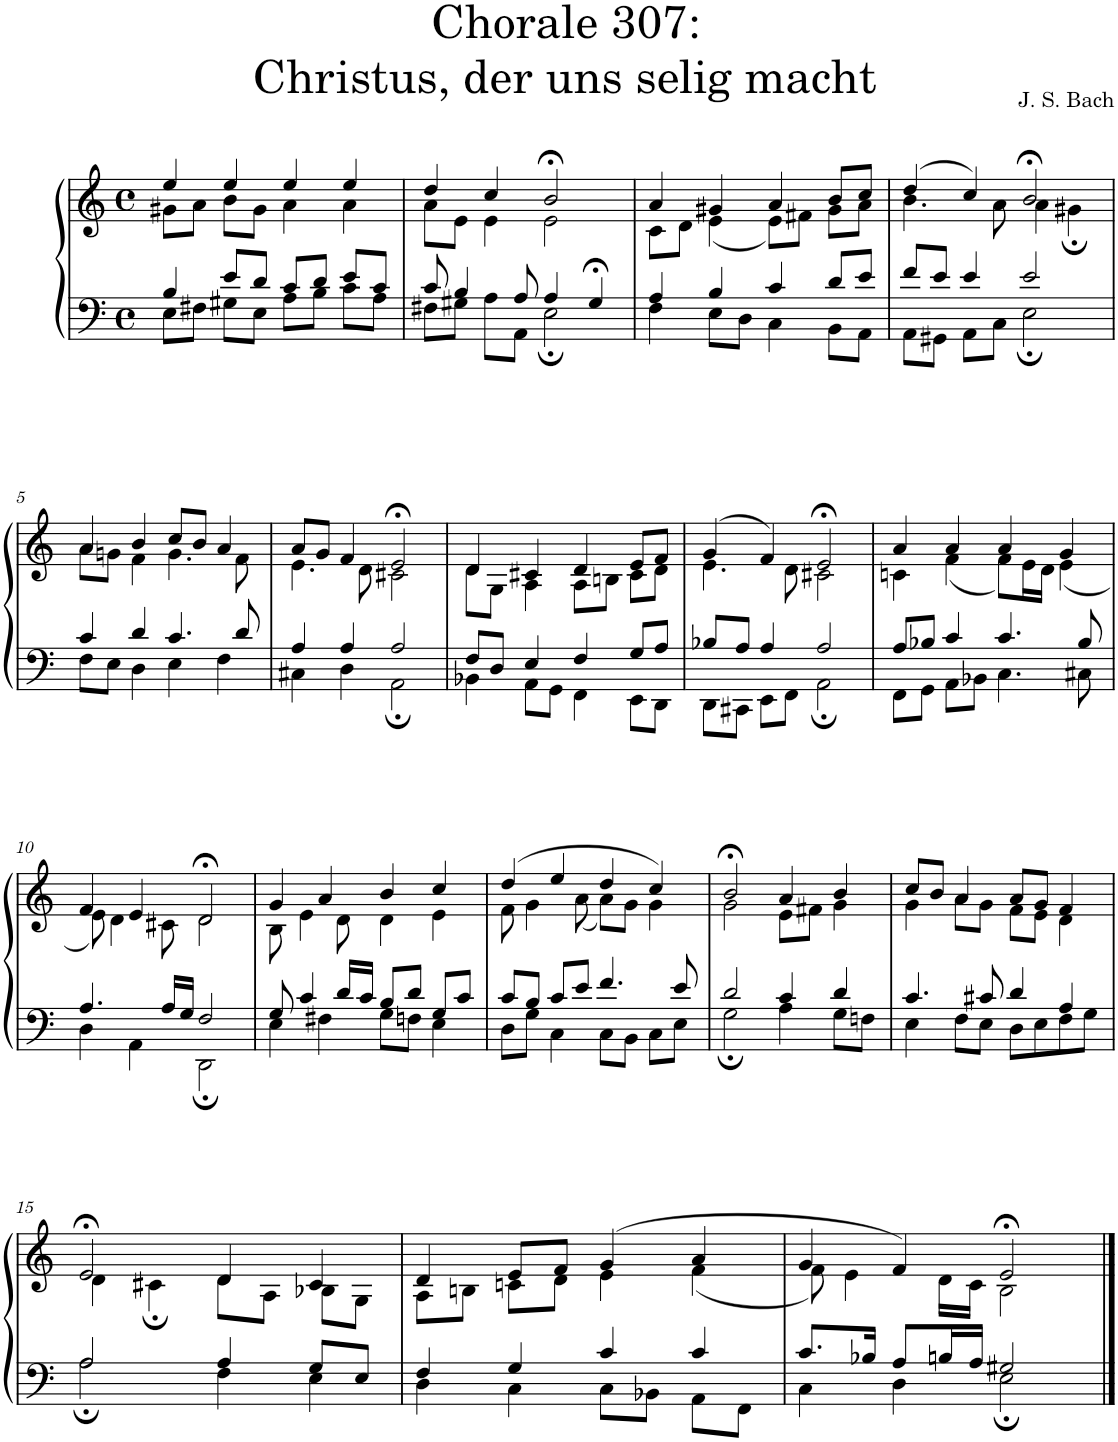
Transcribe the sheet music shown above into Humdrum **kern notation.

**kern	**kern
*part1	*part1
*staff2	*staff1
*I"S,A	*
*clefF4	*clefG2
*k[]	*k[]
*M4/4	*M4/4
*met(c)	*met(c)
=1	=1
*^	*^
4B/	8E\L	4ee/	8g#X\L
.	8F#X\J	.	8a\J
8e/L	8G#X\L	4ee/	8b\L
8d/J	8E\J	.	8g#\J
8c/L	8A\L	4ee/	4a\
8d/J	8B\J	.	.
8e/L	8c\L	4ee/	4a\
8c/J	8A\J	.	.
=2	=2	=2	=2
8c/	8F#X\L	4dd/	8a\L
4B/	8G#X\J	.	8e\J
.	8A\L	4cc/	4e\
8A/	8AA\J	.	.
4A/	2E;\	2b;</	2e\
4G#;</	.	.	.
=3	=3	=3	=3
4A/	4F\	4a/	8c\L
.	.	.	8d\J
4B/	8E\L	4g#X/	(<4e\
.	8D\J	.	.
4c/	4C\	4a/	8e\L)
.	.	.	8f#X\J
8d/L	8BB\L	8b/L	8g#\L
8e/J	8AA\J	8cc/J	8a\J
=4	=4	=4	=4
8f/L	8AA\L	(>4dd/	4.b\
8e/J	8GG#X\J	.	.
4e/	8AA\L	4cc/)	.
.	8C\J	.	8a\
2e/	2E;\	2b;</	4a\
.	.	.	4g#X;\
!!LO:LB:g=z	!!
=5	=5	=5	=5
4c/	8F\L	4a/	8a\L
.	8E\J	.	8gn\J
4d/	4D\	4b/	4f\
4.c/	4E\	8cc/L	4.g\
.	.	8b/J	.
.	4F\	4a/	.
8d/	.	.	8f\
=6	=6	=6	=6
4A/	4C#X\	8a/L	4.e\
.	.	8g/J	.
4A/	4D\	4f/	.
.	.	.	8d\
2A/	2AA;\	2e;</	2c#X\
=7	=7	=7	=7
8F/L	4BB-X\	4d/	8d\L
8D/J	.	.	8G\J
4E/	8AA\L	4c#X/	4A\
.	8GG\J	.	.
4F/	4FF\	4d/	8A\L
.	.	.	8Bn\J
8G/L	8EE\L	8e/L	8c#\L
8A/J	8DD\J	8f/J	8d\J
=8	=8	=8	=8
8B-X/L	8DD\L	(>4g/	4.e\
8A/J	8CC#X\J	.	.
4A/	8EE\L	4f/)	.
.	8FF\J	.	8d\
2A/	2AA;\	2e;</	2c#X\
=9	=9	=9	=9
8A/L	8FF\L	4a/	4cn\
8B-X/J	8GG\J	.	.
4c/	8AA\L	4a/	(<4f\
.	8BB-X\J	.	.
4.c/	4.C\	4a/	8f\L)
.	.	.	16e\L
.	.	.	16d\JJ
.	.	4g/	(<4e\
8B-/	8C#X\	.	.
!!LO:LB:g=z	!!
=10	=10	=10	=10
4.A/	4D\	4f/	8e\)
.	.	.	4d\
.	4AA\	4e/	.
16A/LL	.	.	8c#X\
16G/JJ	.	.	.
2F/	2DD;\	2d;</	2d\
=11	=11	=11	=11
8G/	4E\	4g/	8B\
4c/	.	.	4e\
.	4F#X\	4a/	.
16d/LL	.	.	8d\
16c/JJ	.	.	.
8B/L	8G\L	4b/	4d\
8d/J	8Fn\J	.	.
8G/L	4E\	4cc/	4e\
8c/J	.	.	.
=12	=12	=12	=12
8c/L	8D\L	(>4dd/	8f\
8B/J	8G\J	.	4g\
8c/L	4C\	4ee/	.
8e/J	.	.	(<8a\
4.f/	8C\L	4dd/	8a\L)
.	8BB\J	.	8g\J
.	8C\L	4cc/)	4g\
8e/	8E\J	.	.
=13	=13	=13	=13
2d/	2G;\	2b;</	2g\
4c/	4A\	4a/	8e\L
.	.	.	8f#X\J
4d/	8G\L	4b/	4g\
.	8Fn\J	.	.
=14	=14	=14	=14
4.c/	4E\	8cc/L	4g\
.	.	8b/J	.
.	8F\L	4a/	8a\L
8c#X/	8E\J	.	8g\J
4d/	8D\L	8a/L	8f\L
.	8E\	8g/J	8e\J
4A/	8F\	4f/	4d\
.	8G\J	.	.
!!LO:LB:g=z	!!
=15	=15	=15	=15
2A/	2A;\	2e;</	4d\
.	.	.	4c#X;\
4A/	4F\	4d/	8d\L
.	.	.	8A\J
8G/L	4E\	4c#/	8B-X\L
8E/J	.	.	8G\J
=16	=16	=16	=16
4F/	4D\	4d/	8A\L
.	.	.	8Bn\J
4G/	4C\	8e/L	8cn\L
.	.	8f/J	8d\J
4c/	8C\L	(>4g/	4e\
.	8BB-X\J	.	.
4c/	8AA\L	4a/	(<4f\
.	8FF\J	.	.
=17	=17	=17	=17
8.c/L	4C\	4g/	8f\)
.	.	.	4e\
16B-X/Jk	.	.	.
8A/L	4D\	4f/)	.
16Bn/L	.	.	16d\LL
16A/JJ	.	.	16c\JJ
2G#X/	2E;\	2e;</	2B\
*v	*v	*	*
*	*v	*v
==	==
*-	*-
